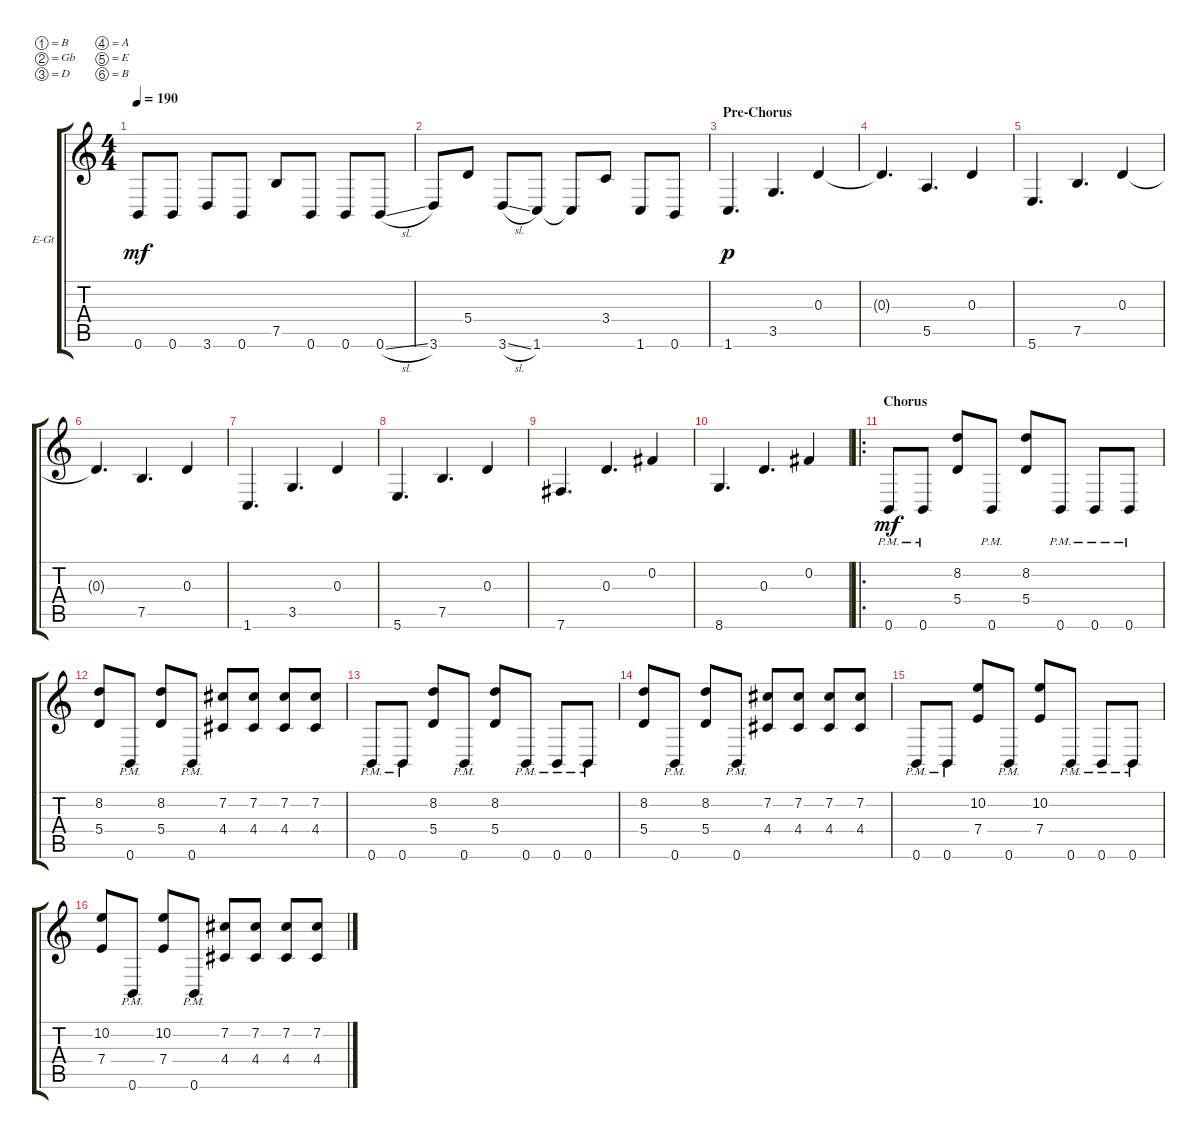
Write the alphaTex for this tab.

\bracketExtendMode groupsimilarinstruments
\firstSystemTrackNameOrientation horizontal
\otherSystemsTrackNameOrientation horizontal
\track ("Electric Guitar 1" "E-Gt") {instrument distortionguitar}
\staff {score tabs}
\tuning (B3 Gb3 D3 A2 E2 B1)
\ts (4 4)
\tempo 190
\clef g2
\ks c
0.6{t}.8{dy mf} 0.6.8 3.6.8 0.6.8 7.5.8 0.6.8 0.6.8 0.6{sl}.8 |
3.6.8 5.4.8 3.6{sl}.8 1.6.8 1.6{t}.8 3.4.8 1.6.8 0.6.8 |
\section ("" "Pre-Chorus")
1.6.4{d dy p} 3.5.4{d} 0.3.4 |
0.3{t}.4{d} 5.5.4{d} 0.3.4 |
5.6.4{d} 7.5.4{d} 0.3.4 |
0.3{t}.4{d} 7.5.4{d} 0.3.4 |
1.6.4{d} 3.5.4{d} 0.3.4 |
5.6.4{d} 7.5.4{d} 0.3.4 |
7.6.4{d} 0.3.4{d} 0.2.4 |
8.6.4{d} 0.3.4{d} 0.2.4 |
\ro
\section ("" "Chorus")
0.6{pm}.8{dy mf} 0.6{pm}.8 (5.4 8.2).8 0.6{pm}.8 (5.4 8.2).8 0.6{pm}.8 0.6{pm}.8 0.6{pm}.8 |
(5.4 8.2).8 0.6{pm}.8 (5.4 8.2).8 0.6{pm}.8 (4.4 7.2).8 (4.4 7.2).8 (4.4 7.2).8 (4.4 7.2).8 |
0.6{pm}.8 0.6{pm}.8 (5.4 8.2).8 0.6{pm}.8 (5.4 8.2).8 0.6{pm}.8 0.6{pm}.8 0.6{pm}.8 |
(5.4 8.2).8 0.6{pm}.8 (5.4 8.2).8 0.6{pm}.8 (4.4 7.2).8 (4.4 7.2).8 (4.4 7.2).8 (4.4 7.2).8 |
0.6{pm}.8 0.6{pm}.8 (7.4 10.2).8 0.6{pm}.8 (7.4 10.2).8 0.6{pm}.8 0.6{pm}.8 0.6{pm}.8 |
(7.4 10.2).8 0.6{pm}.8 (7.4 10.2).8 0.6{pm}.8 (4.4 7.2).8 (4.4 7.2).8 (4.4 7.2).8 (4.4 7.2).8
